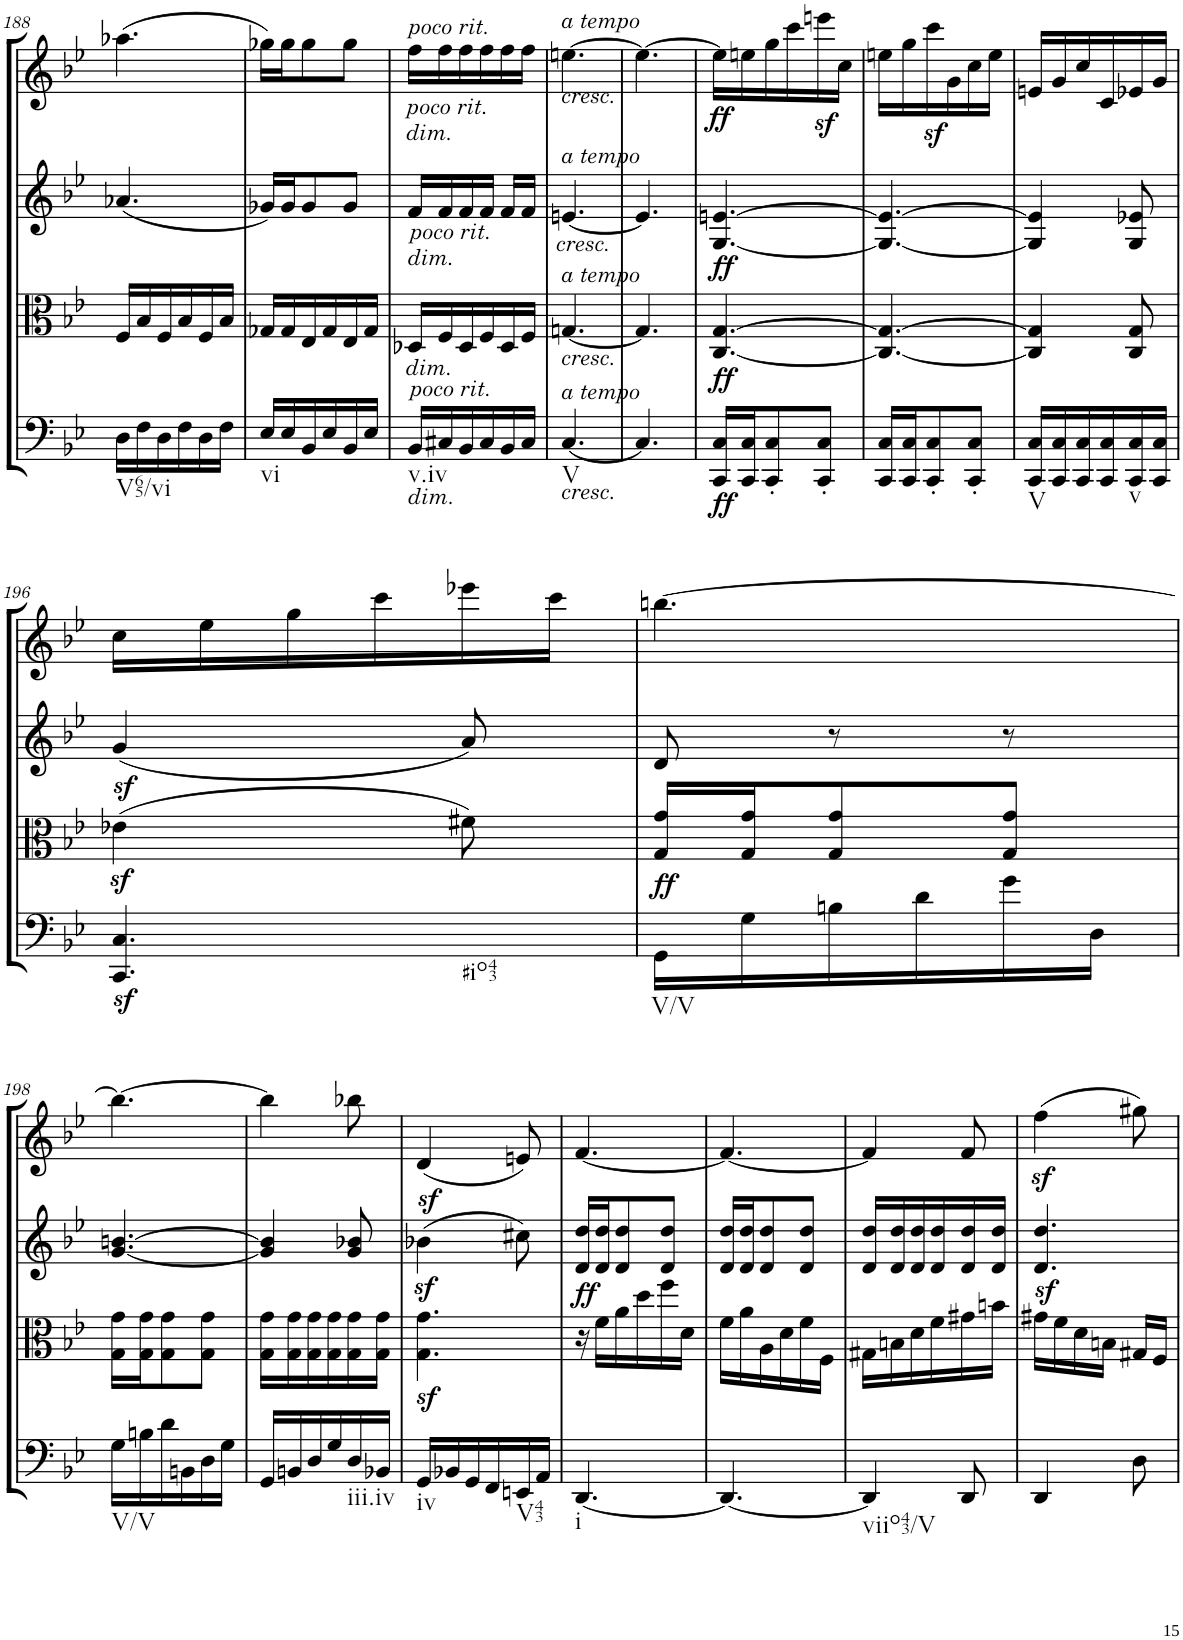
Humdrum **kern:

**kern	**dynam	**kern	**dynam	**kern	**dynam	**kern	**dynam
*part4	*part4	*part3	*part3	*part2	*part2	*part1	*part1
*staff4	*staff4	*staff3	*staff3	*staff2	*staff2	*staff1	*staff1
*I"Cello	*	*I"Viola	*	*I"2nd Violin	*	*I"1st Violin	*
*	*	*I'Vla	*	*I'Vln	*	*I'Vln	*
!!LO:PB:g=z
*clefC4	*	*clefC3	*	*clefG2	*	*clefG2	*
*k[b-e-]	*	*k[b-e-]	*	*k[b-e-]	*	*k[b-e-]	*
*B-:	*	*B-:	*	*B-:	*	*B-:	*
*M3/8	*	*M3/8	*	*M3/8	*	*M3/8	*
=188	=188	=188	=188	=188	=188	=188	=188
!LO:TX:b:t=V65/vi	!	!	!	!	!	!	!
16D\LL	.	16F/LL	.	(4.a-X/	.	(4.aa-X\	.
16F\	.	16B-/	.	.	.	.	.
16D\	.	16F/	.	.	.	.	.
16F\	.	16B-/	.	.	.	.	.
16D\	.	16F/	.	.	.	.	.
16F\JJ	.	16B-/JJ	.	.	.	.	.
=189	=189	=189	=189	=189	=189	=189	=189
!LO:TX:b:t=vi	!	!	!	!	!	!	!
16E-/LL	.	16G-X/LL	.	16g-X/LL)	.	16gg-X\LL)	.
16E-/	.	16G-/	.	16g-/J	.	16gg-\J	.
16BB-/	.	16E-/	.	8g-/	.	8gg-\	.
16E-/	.	16G-/	.	.	.	.	.
16BB-/	.	16E-/	.	8g-/J	.	8gg-\J	.
16E-/JJ	.	16G-/JJ	.	.	.	.	.
=190	=190	=190	=190	=190	=190	=190	=190
!	!	!	!	!	!	!LO:TX:a:i:t=poco rit.	!
!	!	!	!	!LO:TX:a:i:t=dim.	!	!	!
!	!	!	!	!LO:TX:a:i:t=poco rit.	!	!	!
!	!	!LO:TX:a:i:t=dim.	!	!	!	!	!
!	!	!LO:TX:a:i:t=poco rit.	!	!	!	!	!
!	!	!LO:TX:b:i:t=dim.	!	!	!	!	!
!LO:TX:a:i:t=poco rit.	!	!	!	!	!	!	!
!LO:TX:b:i:t=dim.	!	!	!	!	!	!	!
!LO:TX:b:t=v.iv	!	!	!	!	!	!	!
16BB-/LL	.	16D-X/LL	.	16f/LL	.	16ff\LL	.
16C#X/	.	16F/	.	16f/	.	16ff\	.
16BB-/	.	16D-/	.	16f/	.	16ff\	.
16C#/	.	16F/	.	16f/JJ	.	16ff\	.
16BB-/	.	16D-/	.	16f/LL	.	16ff\	.
16C#/JJ	.	16F/JJ	.	16f/JJ	.	16ff\JJ	.
=191	=191	=191	=191	=191	=191	=191	=191
!	!	!	!	!	!	!LO:TX:a:i:t=a tempo	!
!	!	!	!	!	!	!LO:TX:b:i:t=cresc.	!
!	!	!	!	!LO:TX:a:i:t=a tempo	!	!	!
!	!	!	!	!LO:TX:b:i:t=cresc.	!	!	!
!	!	!LO:TX:a:i:t=a tempo	!	!	!	!	!
!	!	!LO:TX:b:i:t=cresc.	!	!	!	!	!
!LO:TX:a:i:t=a tempo	!	!	!	!	!	!	!
!LO:TX:b:i:t=cresc.	!	!	!	!	!	!	!
!LO:TX:b:t=V	!	!	!	!	!	!	!
[4.C/	.	[4.Gn/	.	[4.en/	.	[4.een\	.
=192	=192	=192	=192	=192	=192	=192	=192
4.C/]	.	4.G/]	.	4.e/]	.	4.ee\_	.
=193	=193	=193	=193	=193	=193	=193	=193
!	!LO:DY:b	!	!LO:DY:b	!	!LO:DY:b	!	!LO:DY:b
16CC/ 16C/LL	ff	[4.C/ [4.G/	ff	[4.G/ [4.en/	ff	16ee\LL]	ff
16CC/ 16C/J	.	.	.	.	.	16een\	.
8CC/' 8C/'	.	.	.	.	.	16gg\	.
.	.	.	.	.	.	16ccc\	.
8CC/' 8C/'J	.	.	.	.	.	16eeenz<\	.
.	.	.	.	.	.	16cc\JJ	.
=194	=194	=194	=194	=194	=194	=194	=194
16CC/ 16C/LL	.	4.C/_ 4.G/_	.	4.G/_ 4.e/_	.	16een\LL	.
16CC/ 16C/J	.	.	.	.	.	16gg\	.
8CC/' 8C/'	.	.	.	.	.	16cccz<\	.
.	.	.	.	.	.	16g\	.
8CC/' 8C/'J	.	.	.	.	.	16cc\	.
.	.	.	.	.	.	16ee\JJ	.
=195	=195	=195	=195	=195	=195	=195	=195
!LO:TX:b:t=V	!	!	!	!	!	!	!
16CC/ 16C/LL	.	4C/] 4G/]	.	4G/] 4e/]	.	16en/LL	.
16CC/ 16C/	.	.	.	.	.	16g/	.
16CC/ 16C/	.	.	.	.	.	16cc/	.
16CC/ 16C/	.	.	.	.	.	16c/	.
!LO:TX:b:t=v	!	!	!	!	!	!	!
16CC/ 16C/	.	8C/ 8G/	.	8G/ 8e-X/	.	16e-X/	.
16CC/ 16C/JJ	.	.	.	.	.	16g/JJ	.
!!LO:LB:g=z
=196	=196	=196	=196	=196	=196	=196	=196
!LO:TX:b:t=#io43	!	!	!	!	!	!	!
4.CC/z< 4.C/z<	.	(4e-Xz<\	.	(4gz</	.	16cc\LL	.
.	.	.	.	.	.	16ee-\	.
.	.	.	.	.	.	16gg\	.
.	.	.	.	.	.	16ccc\	.
.	.	8f#X\)	.	8a/)	.	16eee-X\	.
.	.	.	.	.	.	16ccc\JJ	.
=197	=197	=197	=197	=197	=197	=197	=197
!LO:TX:b:t=V/V	!	!	!	!	!	!	!
!	!	!	!LO:DY:b	!	!	!	!
16GG\LL	.	16G/ 16g/LL	ff	8d/	.	[4.bbn\	.
16G\	.	16G/ 16g/J	.	.	.	.	.
16Bn\	.	8G/ 8g/	.	8r	.	.	.
16d\	.	.	.	.	.	.	.
16g\	.	8G/ 8g/J	.	8r	.	.	.
16D\JJ	.	.	.	.	.	.	.
!!LO:LB:g=z
=198	=198	=198	=198	=198	=198	=198	=198
!LO:TX:b:t=V/V	!	!	!	!	!	!	!
16G\LL	.	16G\ 16g\LL	.	[4.g/ [4.bn/	.	4.bb\_	.
16Bn\	.	16G\ 16g\J	.	.	.	.	.
16d\	.	8G\ 8g\	.	.	.	.	.
16BBn\	.	.	.	.	.	.	.
16D\	.	8G\ 8g\J	.	.	.	.	.
16G\JJ	.	.	.	.	.	.	.
=199	=199	=199	=199	=199	=199	=199	=199
16GG/LL	.	16G\ 16g\LL	.	4g/] 4b/]	.	4bb\]	.
16BBn/	.	16G\ 16g\	.	.	.	.	.
16D/	.	16G\ 16g\	.	.	.	.	.
16G/	.	16G\ 16g\	.	.	.	.	.
!LO:TX:b:t=iii.iv	!	!	!	!	!	!	!
16D/	.	16G\ 16g\	.	8g/ 8b-X/	.	8bb-X\	.
16BB-X/JJ	.	16G\ 16g\JJ	.	.	.	.	.
=200	=200	=200	=200	=200	=200	=200	=200
!LO:TX:b:t=iv	!	!	!	!	!	!	!
16GGz>/LL	.	4.G\ 4.g\	.	(4b-Xz>\	.	(4d/	.
16BB-X/	.	.	.	.	.	.	.
16GG/	.	.	.	.	.	.	.
16FF/	.	.	.	.	.	.	.
!LO:TX:b:t=V43	!	!	!	!	!	!	!
16EEn/	.	.	.	8cc#X\)	.	8en/)	.
16AA/JJ	.	.	.	.	.	.	.
=201	=201	=201	=201	=201	=201	=201	=201
!LO:TX:b:t=i	!	!	!	!	!	!	!
!	!	!	!	!	!LO:DY:b	!	!
[4.DD/	.	16r	.	16d/ 16dd/LL	ff	[4.f/	.
.	.	16f\LL	.	16d/ 16dd/J	.	.	.
.	.	16a\	.	8d/ 8dd/	.	.	.
.	.	16dd\	.	.	.	.	.
.	.	16ff\	.	8d/ 8dd/J	.	.	.
.	.	16d\JJ	.	.	.	.	.
=202	=202	=202	=202	=202	=202	=202	=202
4.DD/_	.	16f\LL	.	16d/ 16dd/LL	.	4.f/_	.
.	.	16a\	.	16d/ 16dd/J	.	.	.
.	.	16A\	.	8d/ 8dd/	.	.	.
.	.	16d\	.	.	.	.	.
.	.	16f\	.	8d/ 8dd/J	.	.	.
.	.	16F\JJ	.	.	.	.	.
=203	=203	=203	=203	=203	=203	=203	=203
!LO:TX:b:t=viio43/V	!	!	!	!	!	!	!
4DD/]	.	16G#X\LL	.	16d/ 16dd/LL	.	4f/]	.
.	.	16Bn\	.	16d/ 16dd/	.	.	.
.	.	16d\	.	16d/ 16dd/	.	.	.
.	.	16f\	.	16d/ 16dd/	.	.	.
8DD/	.	16g#X\	.	16d/ 16dd/	.	8f/	.
.	.	16bn\JJ	.	16d/ 16dd/JJ	.	.	.
=204	=204	=204	=204	=204	=204	=204	=204
4DD/	.	16g#X\LL	.	4.d/z< 4.dd/z<	.	(4ffz<\	.
.	.	16f\	.	.	.	.	.
.	.	16d\	.	.	.	.	.
.	.	16Bn\JJ	.	.	.	.	.
8D\	.	16G#X/LL	.	.	.	8gg#X\)	.
.	.	16F/JJ	.	.	.	.	.
=	=	=	=	=	=	=	=
*-	*-	*-	*-	*-	*-	*-	*-
